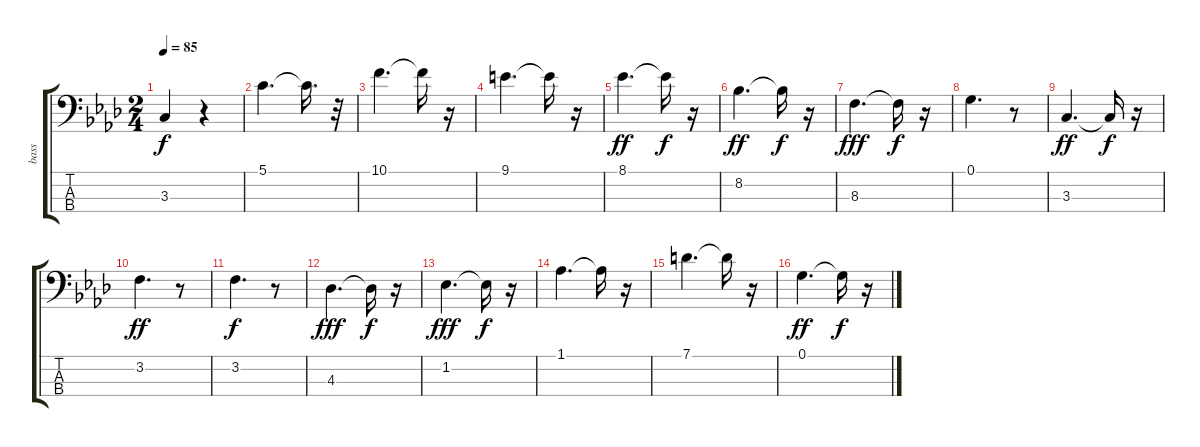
\track ("bass" "bass") {instrument acousticbass}
\staff {score tabs}
\tuning (G2 D2 A1 E1) {hide}
\ts (2 4)
\tempo 85
\clef f4
\ks fminor
3.3.4{dy f} r.4 |
5.1.4{d} 5.1{t}.16{d} r.32 |
10.1.4{d} 10.1{t}.16 r.16 |
9.1.4{d} 9.1{t}.16 r.16 |
8.1.4{d dy ff} 8.1{t}.16{dy f} r.16 |
8.2.4{d dy ff} 8.2{t}.16{dy f} r.16 |
8.3.4{d dy fff} 8.3{t}.16{dy f} r.16 |
0.1.4{d} r.8 |
3.3.4{d dy ff} 3.3{t}.16{dy f} r.16 |
3.2.4{d dy ff} r.8 |
3.2.4{d dy f} r.8 |
4.3.4{d dy fff} 4.3{t}.16{dy f} r.16 |
1.2.4{d dy fff} 1.2{t}.16{dy f} r.16 |
1.1.4{d} 1.1{t}.16 r.16 |
7.1.4{d} 7.1{t}.16 r.16 |
0.1.4{d dy ff} 0.1{t}.16{dy f} r.16
